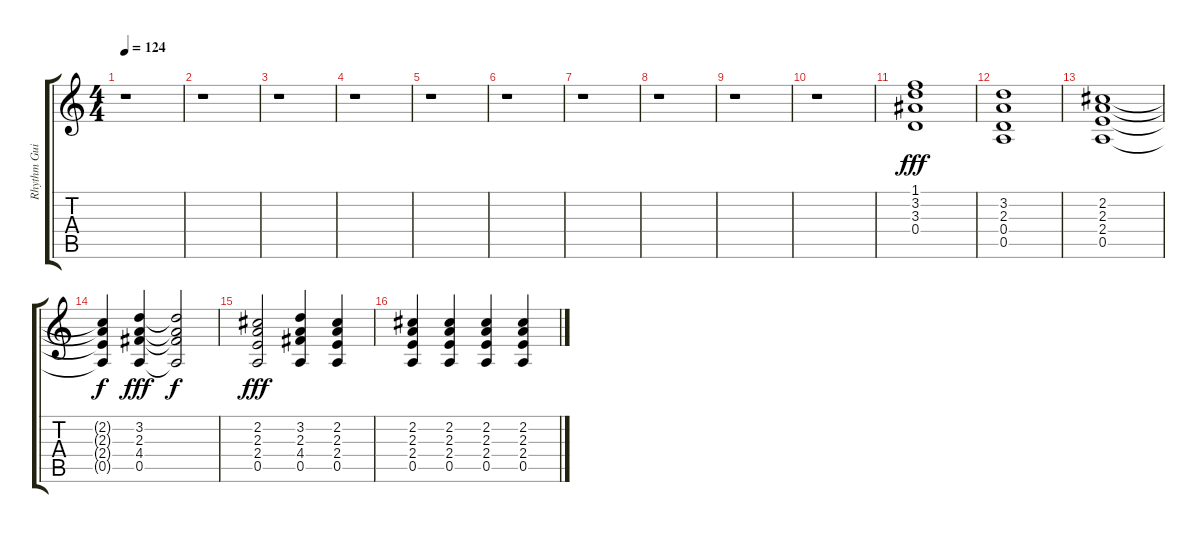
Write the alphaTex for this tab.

\track ("Rhythm Guitar 2 Double" "Rhythm Gui") {instrument distortionguitar}
\staff {score tabs}
\tuning (E4 B3 G3 D3 A2 E2) {hide}
\ts (4 4)
\tempo 124
\clef g2
\ks c
r.1{dy fff} |
r.1 |
r.1 |
r.1 |
r.1 |
r.1 |
r.1 |
r.1 |
r.1 |
r.1 |
(1.1 3.2 3.3 0.4).1 |
(3.2 2.3 0.4 0.5).1 |
(2.2 2.3 2.4 0.5).1 |
(2.2{t} 2.3{t} 2.4{t} 0.5{t}).4{dy f} (3.2 2.3 4.4 0.5).4{dy fff} (3.2{t} 2.3{t} 4.4{t} 0.5{t}).2{dy f} |
(2.2 2.3 2.4 0.5).2{dy fff} (3.2 2.3 4.4 0.5).4 (2.2 2.3 2.4 0.5).4 |
(2.2 2.3 2.4 0.5).4 (2.2 2.3 2.4 0.5).4 (2.2 2.3 2.4 0.5).4 (2.2 2.3 2.4 0.5).4
